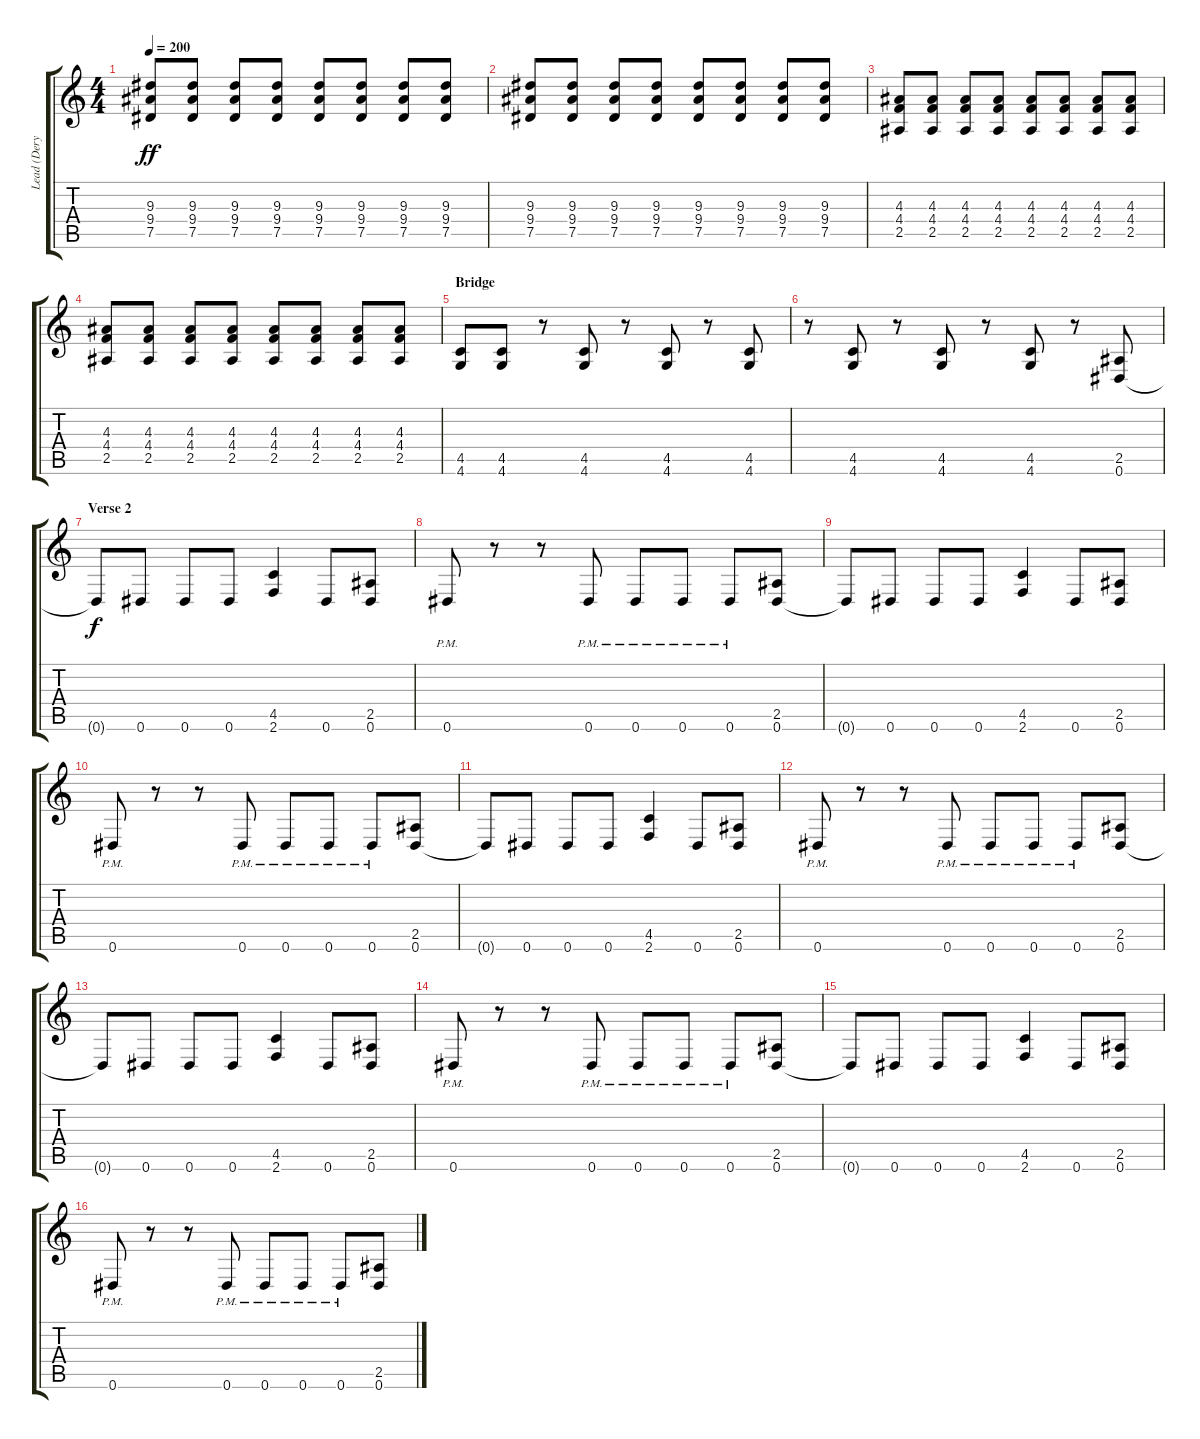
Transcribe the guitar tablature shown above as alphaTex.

\track ("Lead (Deryck)" "Lead (Dery") {instrument distortionguitar}
\staff {score tabs}
\tuning (Eb4 Bb3 Gb3 Db3 Ab2 Eb2) {hide}
\ts (4 4)
\tempo 200
\clef g2
\ks c
(9.3 9.4 7.5).8{dy ff} (9.3 9.4 7.5).8 (9.3 9.4 7.5).8 (9.3 9.4 7.5).8 (9.3 9.4 7.5).8 (9.3 9.4 7.5).8 (9.3 9.4 7.5).8 (9.3 9.4 7.5).8 |
(9.3 9.4 7.5).8 (9.3 9.4 7.5).8 (9.3 9.4 7.5).8 (9.3 9.4 7.5).8 (9.3 9.4 7.5).8 (9.3 9.4 7.5).8 (9.3 9.4 7.5).8 (9.3 9.4 7.5).8 |
(4.3 4.4 2.5).8 (4.3 4.4 2.5).8 (4.3 4.4 2.5).8 (4.3 4.4 2.5).8 (4.3 4.4 2.5).8 (4.3 4.4 2.5).8 (4.3 4.4 2.5).8 (4.3 4.4 2.5).8 |
(4.3 4.4 2.5).8 (4.3 4.4 2.5).8 (4.3 4.4 2.5).8 (4.3 4.4 2.5).8 (4.3 4.4 2.5).8 (4.3 4.4 2.5).8 (4.3 4.4 2.5).8 (4.3 4.4 2.5).8 |
\section ("" "Bridge")
(4.5 4.6).8 (4.5 4.6).8 r.8 (4.5 4.6).8 r.8 (4.5 4.6).8 r.8 (4.5 4.6).8 |
r.8 (4.5 4.6).8 r.8 (4.5 4.6).8 r.8 (4.5 4.6).8 r.8 (2.5 0.6).8 |
\section ("" "Verse 2")
0.6{t}.8{dy f} 0.6.8 0.6.8 0.6.8 (4.5 2.6).4 0.6.8 (2.5 0.6).8 |
0.6{pm}.8 r.8 r.8 0.6{pm}.8 0.6{pm}.8 0.6{pm}.8 0.6{pm}.8 (2.5 0.6).8 |
0.6{t}.8 0.6.8 0.6.8 0.6.8 (4.5 2.6).4 0.6.8 (2.5 0.6).8 |
0.6{pm}.8 r.8 r.8 0.6{pm}.8 0.6{pm}.8 0.6{pm}.8 0.6{pm}.8 (2.5 0.6).8 |
0.6{t}.8 0.6.8 0.6.8 0.6.8 (4.5 2.6).4 0.6.8 (2.5 0.6).8 |
0.6{pm}.8 r.8 r.8 0.6{pm}.8 0.6{pm}.8 0.6{pm}.8 0.6{pm}.8 (2.5 0.6).8 |
0.6{t}.8 0.6.8 0.6.8 0.6.8 (4.5 2.6).4 0.6.8 (2.5 0.6).8 |
0.6{pm}.8 r.8 r.8 0.6{pm}.8 0.6{pm}.8 0.6{pm}.8 0.6{pm}.8 (2.5 0.6).8 |
0.6{t}.8 0.6.8 0.6.8 0.6.8 (4.5 2.6).4 0.6.8 (2.5 0.6).8 |
0.6{pm}.8 r.8 r.8 0.6{pm}.8 0.6{pm}.8 0.6{pm}.8 0.6{pm}.8 (2.5 0.6).8
